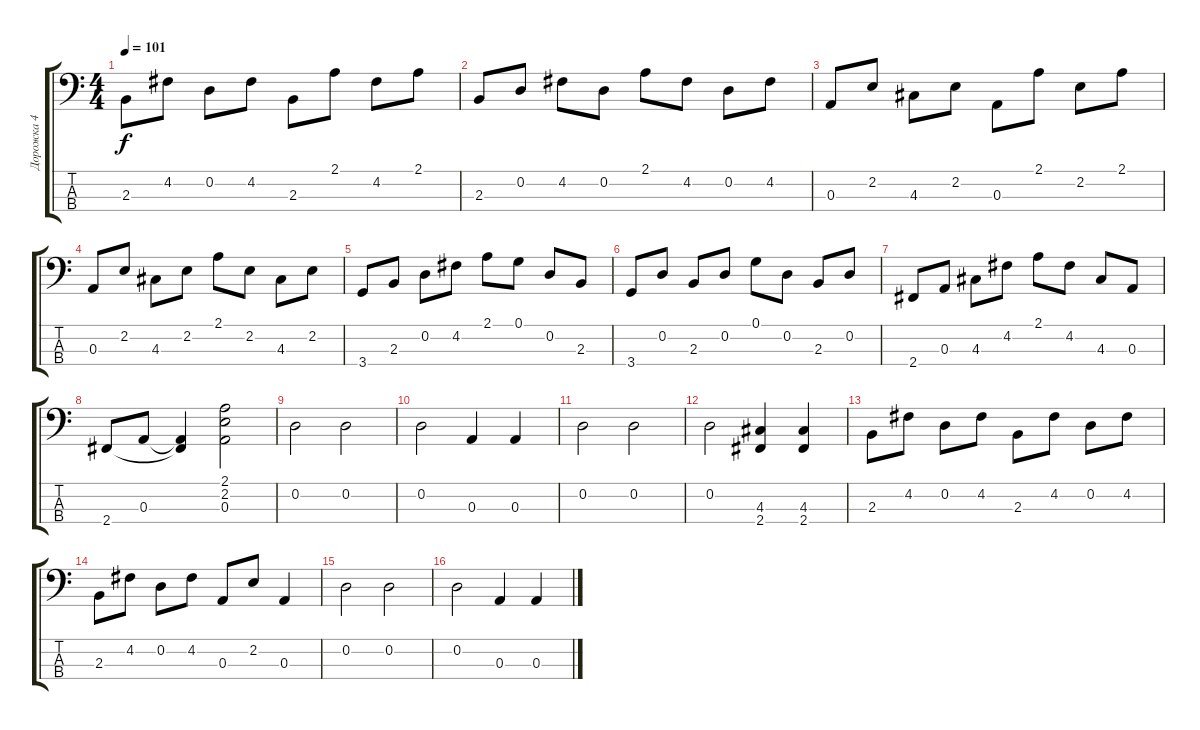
\track ("Дорожка 4" "Дорожка 4") {instrument electricbasspick}
\staff {score tabs}
\tuning (G2 D2 A1 E1) {hide}
\ts (4 4)
\tempo 101
\clef f4
\ks c
2.3.8{dy f} 4.2.8 0.2.8 4.2.8 2.3.8 2.1.8 4.2.8 2.1.8 |
2.3.8 0.2.8 4.2.8 0.2.8 2.1.8 4.2.8 0.2.8 4.2.8 |
0.3.8 2.2.8 4.3.8 2.2.8 0.3.8 2.1.8 2.2.8 2.1.8 |
0.3.8 2.2.8 4.3.8 2.2.8 2.1.8 2.2.8 4.3.8 2.2.8 |
3.4.8 2.3.8 0.2.8 4.2.8 2.1.8 0.1.8 0.2.8 2.3.8 |
3.4.8 0.2.8 2.3.8 0.2.8 0.1.8 0.2.8 2.3.8 0.2.8 |
2.4.8 0.3.8 4.3.8 4.2.8 2.1.8 4.2.8 4.3.8 0.3.8 |
2.4.8 0.3.8 (0.3{t} 2.4{t}).4 (2.1 2.2 0.3).2 |
0.2.2 0.2.2 |
0.2.2 0.3.4 0.3.4 |
0.2.2 0.2.2 |
0.2.2 (4.3 2.4).4 (4.3 2.4).4 |
2.3.8 4.2.8 0.2.8 4.2.8 2.3.8 4.2.8 0.2.8 4.2.8 |
2.3.8 4.2.8 0.2.8 4.2.8 0.3.8 2.2.8 0.3.4 |
0.2.2 0.2.2 |
0.2.2 0.3.4 0.3.4
